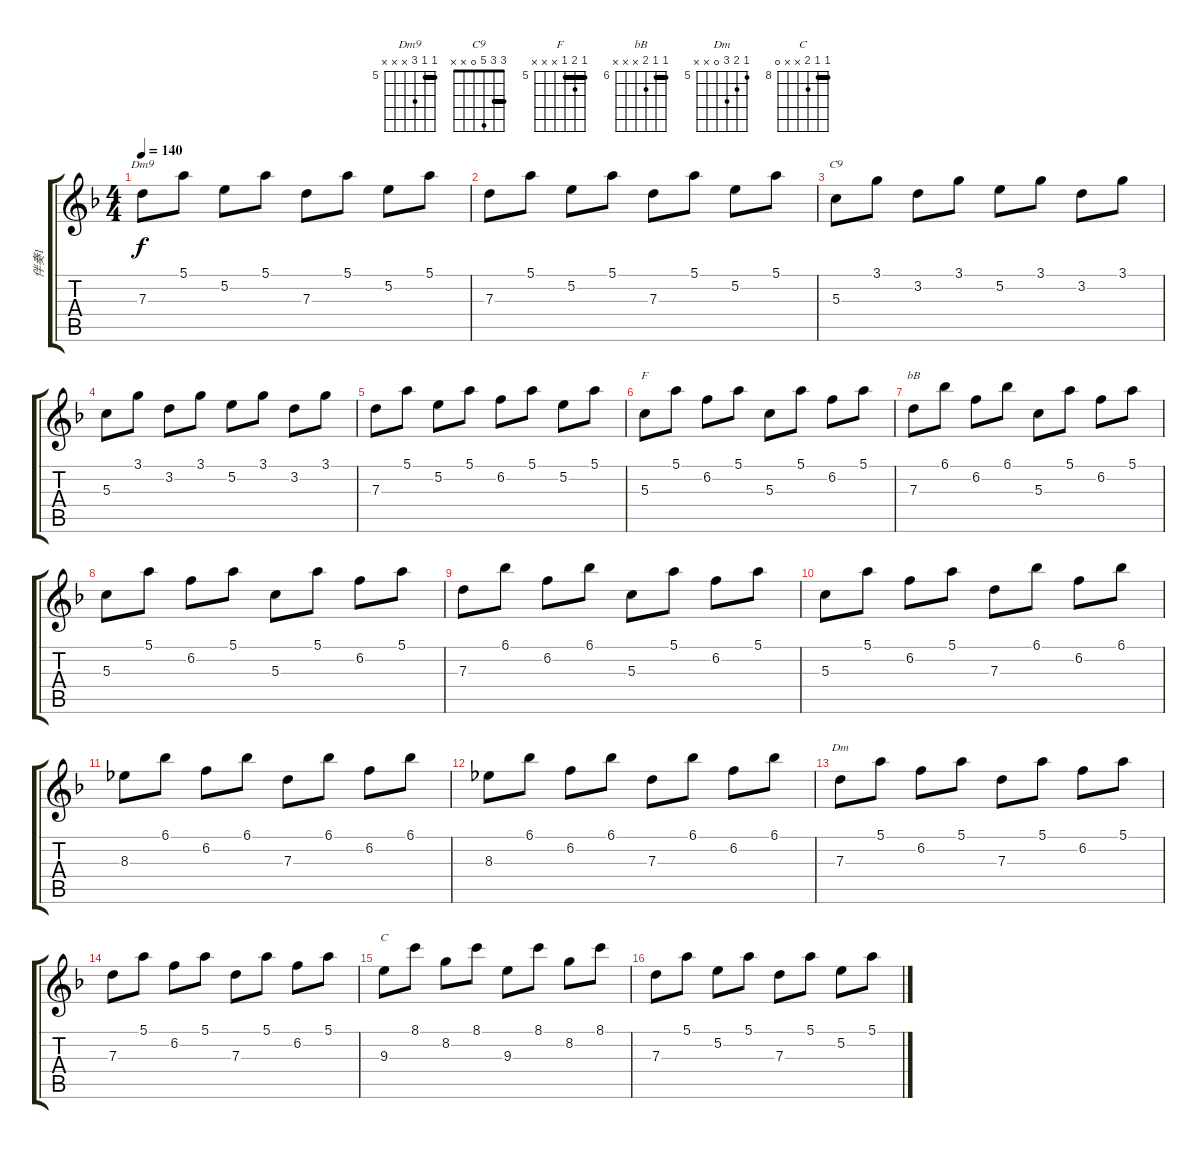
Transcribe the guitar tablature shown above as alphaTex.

\track ("伴奏1" "伴奏1") {instrument acousticguitarsteel}
\staff {score tabs}
\tuning (E4 B3 G3 D3 A2 E2) {hide}
\chord ("Dm9" 5 5 7 x x x) {firstfret 5 barre 5}
\chord ("C9" 3 3 5 0 x x) {barre 3}
\chord ("F" 5 6 5 x x x) {firstfret 5 barre 5}
\chord ("bB" 6 6 7 x x x) {firstfret 6 barre 6}
\chord ("Dm" 5 6 7 0 x x) {firstfret 5}
\chord ("C" 8 8 9 x x 0) {firstfret 8 barre 8}
\ts (4 4)
\tempo 140
\clef g2
\ks dminor
7.3.8{ch "Dm9" dy f instrument acousticguitarsteel} 5.1.8 5.2.8 5.1.8 7.3.8 5.1.8 5.2.8 5.1.8 |
7.3.8 5.1.8 5.2.8 5.1.8 7.3.8 5.1.8 5.2.8 5.1.8 |
5.3.8{ch "C9"} 3.1.8 3.2.8 3.1.8 5.2.8 3.1.8 3.2.8 3.1.8 |
5.3.8 3.1.8 3.2.8 3.1.8 5.2.8 3.1.8 3.2.8 3.1.8 |
7.3.8 5.1.8 5.2.8 5.1.8 6.2.8 5.1.8 5.2.8 5.1.8 |
5.3.8{ch "F"} 5.1.8 6.2.8 5.1.8 5.3.8 5.1.8 6.2.8 5.1.8 |
7.3.8{ch "bB"} 6.1.8 6.2.8 6.1.8 5.3.8 5.1.8 6.2.8 5.1.8 |
5.3.8 5.1.8 6.2.8 5.1.8 5.3.8 5.1.8 6.2.8 5.1.8 |
7.3.8 6.1.8 6.2.8 6.1.8 5.3.8 5.1.8 6.2.8 5.1.8 |
5.3.8 5.1.8 6.2.8 5.1.8 7.3.8 6.1.8 6.2.8 6.1.8 |
8.3.8 6.1.8 6.2.8 6.1.8 7.3.8 6.1.8 6.2.8 6.1.8 |
8.3.8 6.1.8 6.2.8 6.1.8 7.3.8 6.1.8 6.2.8 6.1.8 |
7.3.8{ch "Dm"} 5.1.8 6.2.8 5.1.8 7.3.8 5.1.8 6.2.8 5.1.8 |
7.3.8 5.1.8 6.2.8 5.1.8 7.3.8 5.1.8 6.2.8 5.1.8 |
9.3.8{ch "C"} 8.1.8 8.2.8 8.1.8 9.3.8 8.1.8 8.2.8 8.1.8 |
7.3.8 5.1.8 5.2.8 5.1.8 7.3.8 5.1.8 5.2.8 5.1.8
